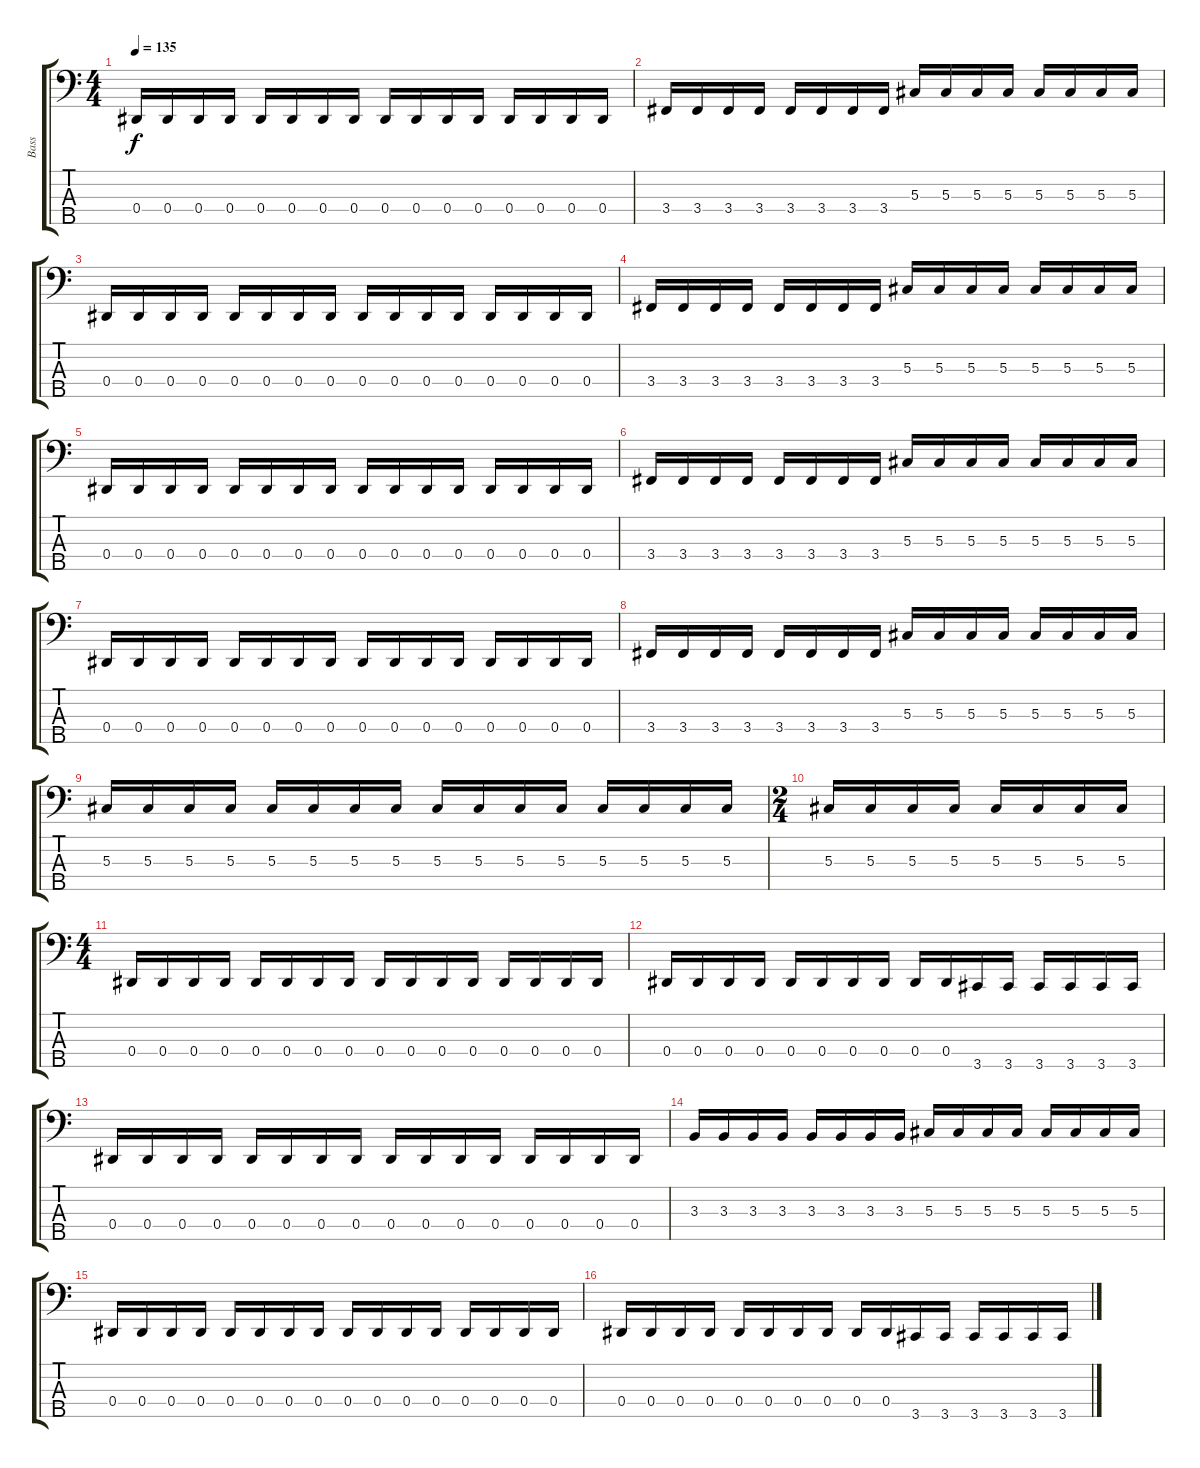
\track ("Bass" "Bass") {instrument electricbasspick}
\staff {score tabs}
\tuning (Gb2 Db2 Ab1 Eb1 Bb0) {hide}
\ts (4 4)
\tempo 135
\clef f4
\ks c
0.4.16{dy f} 0.4.16 0.4.16 0.4.16 0.4.16 0.4.16 0.4.16 0.4.16 0.4.16 0.4.16 0.4.16 0.4.16 0.4.16 0.4.16 0.4.16 0.4.16 |
3.4.16 3.4.16 3.4.16 3.4.16 3.4.16 3.4.16 3.4.16 3.4.16 5.3.16 5.3.16 5.3.16 5.3.16 5.3.16 5.3.16 5.3.16 5.3.16 |
0.4.16 0.4.16 0.4.16 0.4.16 0.4.16 0.4.16 0.4.16 0.4.16 0.4.16 0.4.16 0.4.16 0.4.16 0.4.16 0.4.16 0.4.16 0.4.16 |
3.4.16 3.4.16 3.4.16 3.4.16 3.4.16 3.4.16 3.4.16 3.4.16 5.3.16 5.3.16 5.3.16 5.3.16 5.3.16 5.3.16 5.3.16 5.3.16 |
0.4.16 0.4.16 0.4.16 0.4.16 0.4.16 0.4.16 0.4.16 0.4.16 0.4.16 0.4.16 0.4.16 0.4.16 0.4.16 0.4.16 0.4.16 0.4.16 |
3.4.16 3.4.16 3.4.16 3.4.16 3.4.16 3.4.16 3.4.16 3.4.16 5.3.16 5.3.16 5.3.16 5.3.16 5.3.16 5.3.16 5.3.16 5.3.16 |
0.4.16 0.4.16 0.4.16 0.4.16 0.4.16 0.4.16 0.4.16 0.4.16 0.4.16 0.4.16 0.4.16 0.4.16 0.4.16 0.4.16 0.4.16 0.4.16 |
3.4.16 3.4.16 3.4.16 3.4.16 3.4.16 3.4.16 3.4.16 3.4.16 5.3.16 5.3.16 5.3.16 5.3.16 5.3.16 5.3.16 5.3.16 5.3.16 |
5.3.16 5.3.16 5.3.16 5.3.16 5.3.16 5.3.16 5.3.16 5.3.16 5.3.16 5.3.16 5.3.16 5.3.16 5.3.16 5.3.16 5.3.16 5.3.16 |
\ts (2 4)
5.3.16 5.3.16 5.3.16 5.3.16 5.3.16 5.3.16 5.3.16 5.3.16 |
\ts (4 4)
0.4.16 0.4.16 0.4.16 0.4.16 0.4.16 0.4.16 0.4.16 0.4.16 0.4.16 0.4.16 0.4.16 0.4.16 0.4.16 0.4.16 0.4.16 0.4.16 |
0.4.16 0.4.16 0.4.16 0.4.16 0.4.16 0.4.16 0.4.16 0.4.16 0.4.16 0.4.16 3.5.16 3.5.16 3.5.16 3.5.16 3.5.16 3.5.16 |
0.4.16 0.4.16 0.4.16 0.4.16 0.4.16 0.4.16 0.4.16 0.4.16 0.4.16 0.4.16 0.4.16 0.4.16 0.4.16 0.4.16 0.4.16 0.4.16 |
3.3.16 3.3.16 3.3.16 3.3.16 3.3.16 3.3.16 3.3.16 3.3.16 5.3.16 5.3.16 5.3.16 5.3.16 5.3.16 5.3.16 5.3.16 5.3.16 |
0.4.16 0.4.16 0.4.16 0.4.16 0.4.16 0.4.16 0.4.16 0.4.16 0.4.16 0.4.16 0.4.16 0.4.16 0.4.16 0.4.16 0.4.16 0.4.16 |
0.4.16 0.4.16 0.4.16 0.4.16 0.4.16 0.4.16 0.4.16 0.4.16 0.4.16 0.4.16 3.5.16 3.5.16 3.5.16 3.5.16 3.5.16 3.5.16
